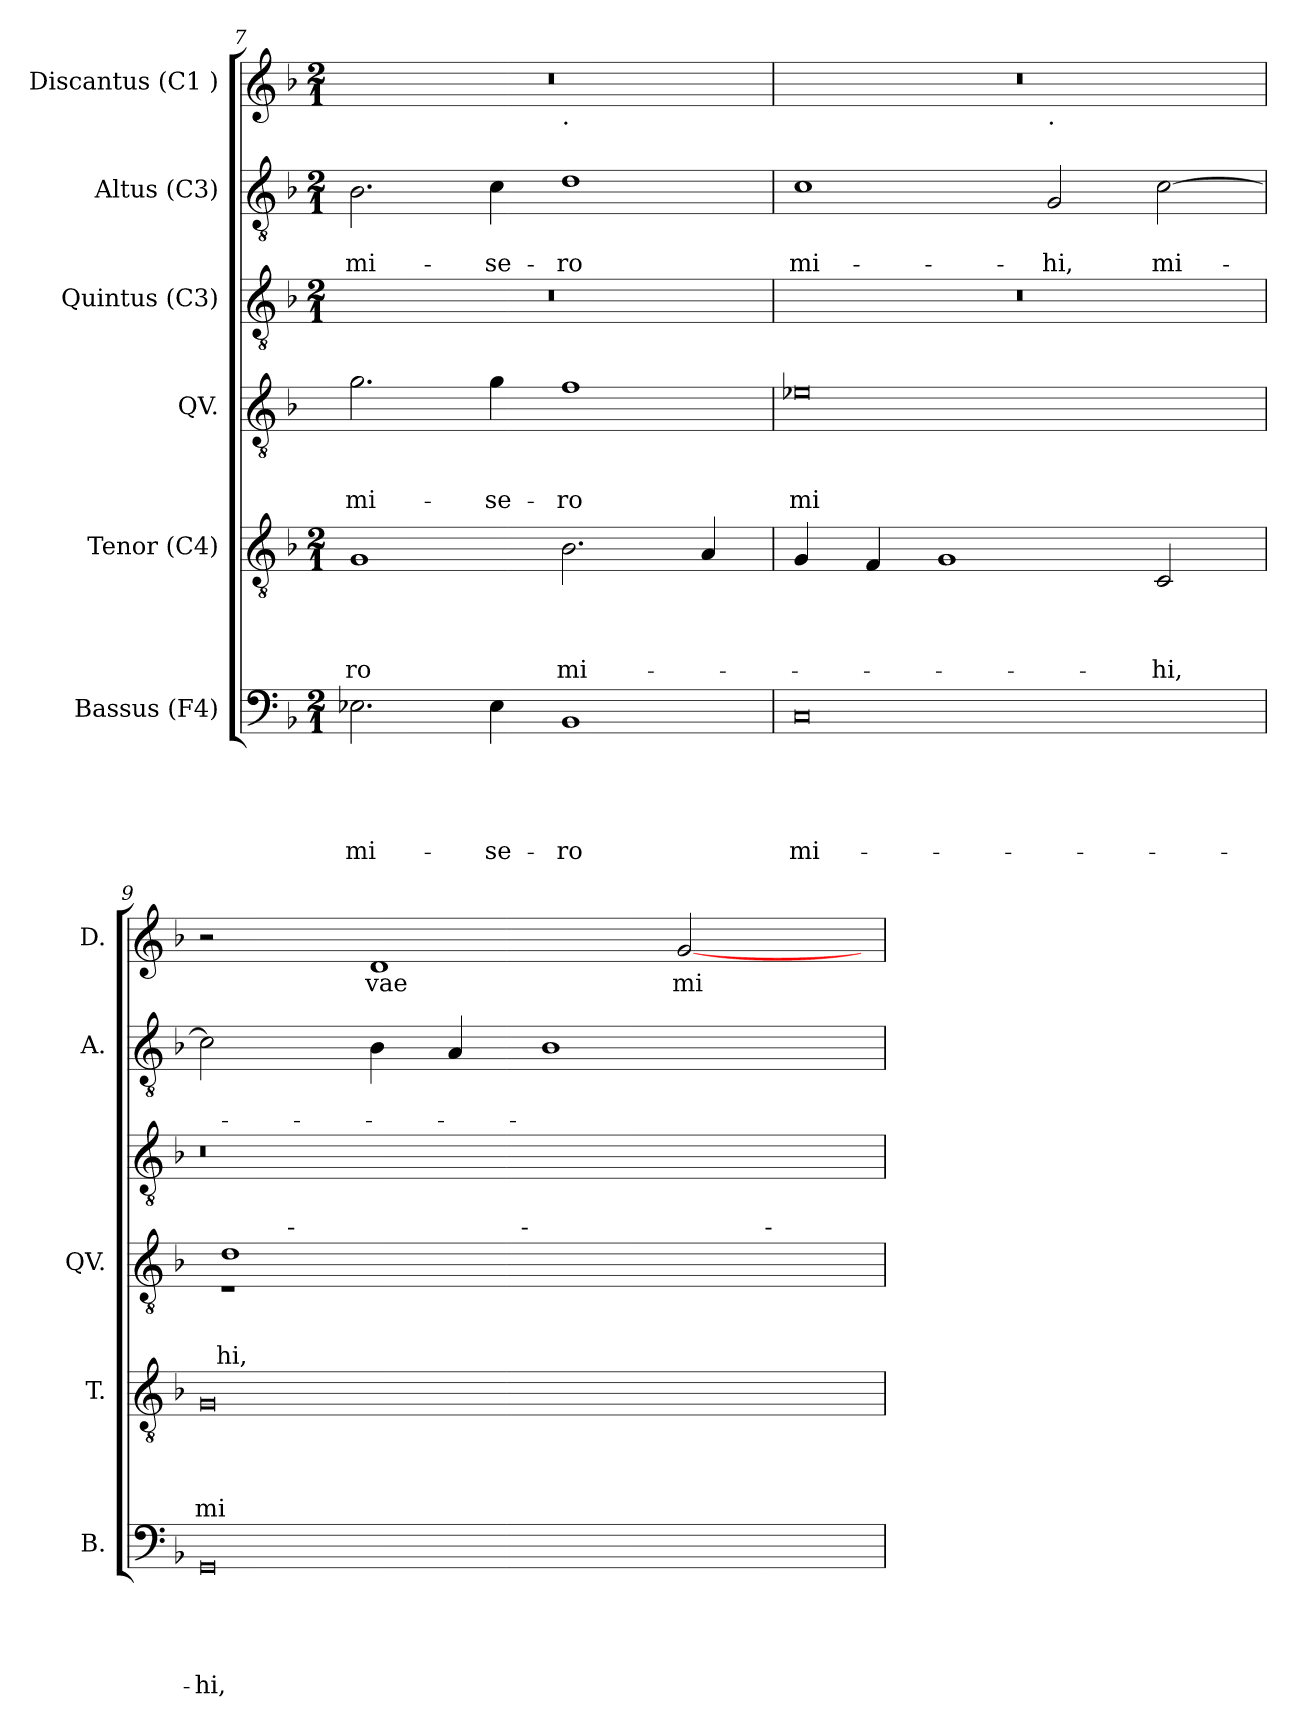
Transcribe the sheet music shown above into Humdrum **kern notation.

**kern	**text	**text	**text	**text	**text	**kern	**text	**text	**text	**text	**kern	**text	**text	**text	**kern	**kern	**text	**text	**kern	**text
*part6	*part6	*part6	*part6	*part6	*part6	*part5	*part5	*part5	*part5	*part5	*part4	*part4	*part4	*part4	*part3	*part2	*part2	*part2	*part1	*part1
*staff6	*staff6	*staff6	*staff6	*staff6	*staff6	*staff5	*staff5	*staff5	*staff5	*staff5	*staff4	*staff4	*staff4	*staff4	*staff3	*staff2	*staff2	*staff2	*staff1	*staff1
*I"Bassus (F4)	*	*	*	*	*	*I"Tenor (C4)	*	*	*	*	*I"QV.	*	*	*	*I"Quintus (C3)	*I"Altus (C3)	*	*	*I"Discantus (C1 )	*
*I'B.	*	*	*	*	*	*I'T.	*	*	*	*	*I'QV.	*	*	*	*	*I'A.	*	*	*I'D.	*
*clefF4	*	*	*	*	*	*clefGv2	*	*	*	*	*clefGv2	*	*	*	*clefGv2	*clefGv2	*	*	*clefG2	*
*k[b-]	*	*	*	*	*	*k[b-]	*	*	*	*	*k[b-]	*	*	*	*k[b-]	*k[b-]	*	*	*k[b-]	*
*F:	*	*	*	*	*	*F:	*	*	*	*	*F:	*	*	*	*F:	*F:	*	*	*F:	*
*M2/1	*	*	*	*	*	*M2/1	*	*	*	*	*	*	*	*	*M2/1	*M2/1	*	*	*M2/1	*
=7	=7	=7	=7	=7	=7	=7	=7	=7	=7	=7	=7	=7	=7	=7	=7	=7	=7	=7	=7	=7
!	!	!	!	!	!LO:LY:b	!	!	!	!	!LO:LY:b	!	!	!	!LO:LY:b	!	!	!	!LO:LY:b	!	!
*	*	*	*	*	*	*	*	*	*	*	*	*	*	*	*	*	*	*	*^	*
2.E-X\	.	.	.	.	mi-	1G	.	.	.	-ro	2.g\	.	.	mi-	0r	2.B-\	.	mi-	0r	1ryy	.
!	!	!	!	!	!LO:LY:b	!	!	!	!	!	!	!	!	!LO:LY:b	!	!	!	!LO:LY:b	!	!	!
4E-\	.	.	.	.	-se-	.	.	.	.	.	4g\	.	.	-se-	.	4c\	.	-se-	.	.	.
!	!	!	!	!	!	!	!	!	!	!	!	!	!	!	!	!	!	!	!	!LO:TX:b:t=.	!
!	!	!	!	!	!LO:LY:b	!	!	!	!	!LO:LY:b	!	!	!	!LO:LY:b	!	!	!	!LO:LY:b	!	!	!
1BB-	.	.	.	.	-ro	2.B-\	.	.	.	mi-	1f	.	.	-ro	.	1d	.	-ro	.	1ryy	.
.	.	.	.	.	.	4A/	.	.	.	.	.	.	.	.	.	.	.	.	.	.	.
=8	=8	=8	=8	=8	=8	=8	=8	=8	=8	=8	=8	=8	=8	=8	=8	=8	=8	=8	=8	=8	=8
!	!	!	!	!	!LO:LY:b:rj	!	!	!	!	!	!	!	!	!LO:LY:b:rj	!	!	!	!LO:LY:b	!	!	!
0C	.	.	.	.	mi-	4G/	.	.	.	.	0e-X	.	.	mi-	0r	1c	.	mi-	0r	1ryy	.
.	.	.	.	.	.	4F/	.	.	.	.	.	.	.	.	.	.	.	.	.	.	.
.	.	.	.	.	.	1G	.	.	.	.	.	.	.	.	.	.	.	.	.	.	.
!	!	!	!	!	!	!	!	!	!	!	!	!	!	!	!	!	!	!	!	!LO:TX:b:t=.	!
!	!	!	!	!	!	!	!	!	!	!	!	!	!	!	!	!	!	!LO:LY:b	!	!	!
.	.	.	.	.	.	.	.	.	.	.	.	.	.	.	.	2G/	.	-hi,	.	1ryy	.
!	!	!	!	!	!	!	!	!	!	!LO:LY:b	!	!	!	!	!	!	!	!LO:LY:b	!	!	!
.	.	.	.	.	.	2C/	.	.	.	-hi,	.	.	.	.	.	[<2c\	.	mi-	.	.	.
!!LO:LB:g=z
=9	=9	=9	=9	=9	=9	=9	=9	=9	=9	=9	=9	=9	=9	=9	=9	=9	=9	=9	=9	=9	=9
!	!	!	!	!	!LO:LY:b	!	!	!	!	!LO:LY:b	!	!	!	!	!	!	!	!	!	!	!
*	*	*	*	*	*	*	*	*	*	*	*^	*	*	*	*	*	*	*	*	*	*
*	*	*	*	*	*	*	*	*	*	*	*	*^	*	*	*	*	*	*	*	*v	*v	*
0GG	.	.	.	.	-hi,	0G	.	.	.	mi-	8..ryy	32ryy	32ryy	.	.	.	0r	2c\]	.	.	2r	.
!	!	!	!	!	!	!	!	!	!	!	!	!	!LO:N:vis=1	!	!	!LO:LY:b	!	!	!	!	!	!
.	.	.	.	.	.	.	.	.	.	.	.	1d	0r	.	.	-hi,	.	.	.	.	.	.
!	!	!	!	!	!	!	!	!	!	!	!LO:TX:a:t=-	!	!	!	!	!	!	!	!	!	!	!
.	.	.	.	.	.	.	.	.	.	.	2.ryy	.	.	.	.	.	.	.	.	.	.	.
!	!	!	!	!	!	!	!	!	!	!	!	!	!	!	!	!	!	!	!	!	!	!LO:LY:b
.	.	.	.	.	.	.	.	.	.	.	.	.	.	.	.	.	.	4B-\	.	.	1d	vae
.	.	.	.	.	.	.	.	.	.	.	.	.	.	.	.	.	.	4A/	.	.	.	.
!	!	!	!	!	!	!	!	!	!	!	!LO:TX:a:t=-	!	!	!	!	!	!	!	!	!	!	!
.	.	.	.	.	.	.	.	.	.	.	1ryy	.	.	.	.	.	.	.	.	.	.	.
.	.	.	.	.	.	.	.	.	.	.	.	.	.	.	.	.	.	1B-	.	.	.	.
.	.	.	.	.	.	.	.	.	.	.	.	2ryy	.	.	.	.	.	.	.	.	.	.
!	!	!	!	!	!	!	!	!	!	!	!	!	!	!	!	!	!	!	!	!	!	!LO:LY:b
.	.	.	.	.	.	.	.	.	.	.	.	.	.	.	.	.	.	.	.	.	[<2g/	mi-
.	.	.	.	.	.	.	.	.	.	.	.	8.ryy	.	.	.	.	.	.	.	.	.	.
!	!	!	!	!	!	!	!	!	!	!	!	!LO:TX:a:t=-	!	!	!	!	!	!	!	!	!	!
.	.	.	.	.	.	.	.	.	.	.	.	4ryy	.	.	.	.	.	.	.	.	.	.
.	.	.	.	.	.	.	.	.	.	.	16ryy	16ryy	.	.	.	.	.	.	.	.	.	.
32ryy	.	.	.	.	.	32ryy	.	.	.	.	.	.	.	.	.	.	32ryy	32ryy	.	.	32ryy	.
*	*	*	*	*	*	*	*	*	*	*	*v	*v	*v	*	*	*	*	*	*	*	*	*
=	=	=	=	=	=	=	=	=	=	=	=	=	=	=	=	=	=	=	=	=
*-	*-	*-	*-	*-	*-	*-	*-	*-	*-	*-	*-	*-	*-	*-	*-	*-	*-	*-	*-	*-
